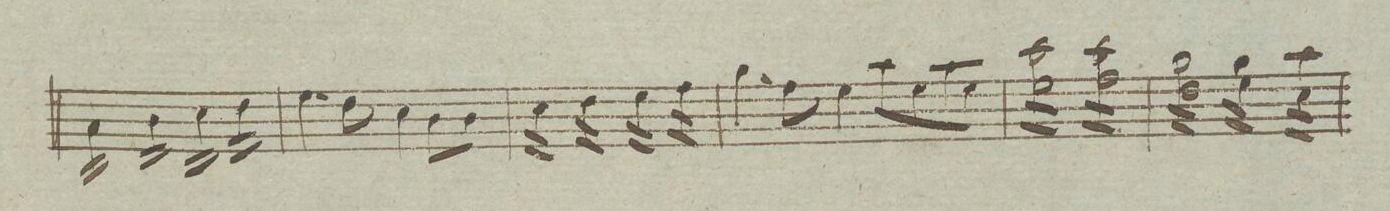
**kern	**dynam
*I"Violino. 2do	*
*clefG2	*
*k[]	*
*met(c|)	*
*M2/2	*
*tremolo	*
16aLL\	.
16a/	.
16a/	.
16a/JJ	.
16b\LL	.
16b\	.
16b\	.
16b\JJ	.
16cc\LL	.
16cc\	.
16cc\	.
16cc\JJ	.
16dd\LL	.
16dd\	.
16dd\	.
16dd\JJ	.
=225	=225
4.ee\	.
8dd\	.
4cc\	.
8b\L	.
8b\J	.
=226	=226
16cc\LL	.
16cc\	.
16cc\	.
16cc\JJ	.
16dd\LL	.
16dd\	.
16dd\	.
16dd\JJ	.
16ee\LL	.
16ee\	.
16ee\	.
16ee\JJ	.
16ff\LL	.
16ff\	.
16ff\	.
16ff\JJ	.
=227	=227
4.gg\	.
8ff\	.
*Xtremolo	*
4ee\	.
*rscale:2	*
16aa\LL	.
16ee\	.
16aa\	.
16ee\JJ	.
*rscale:1	*
=228	=228
*tremolo	*
16ee\LL 16aa\	.
16ee\ 16aa\	.
16ee\ 16aa\	.
16ee\ 16aa\	.
16ee\ 16aa\	.
16ee\ 16aa\	.
16ee\ 16aa\	.
16ee\JJ 16aa\	.
16ff\LL 16aa\	.
16ff\ 16aa\	.
16ff\ 16aa\	.
16ff\ 16aa\	.
16ff\ 16aa\	.
16ff\ 16aa\	.
16ff\ 16aa\	.
16ff\JJ 16aa\	.
=229	=229
16dd\LL 16gg\	.
16dd\ 16gg\	.
16dd\ 16gg\	.
16dd\ 16gg\	.
16dd\ 16gg\	.
16dd\ 16gg\	.
16dd\ 16gg\	.
16dd\JJ 16gg\	.
16ee\LL 16gg\	.
16ee\ 16gg\	.
16ee\ 16gg\	.
16ee\JJ 16gg\	.
16cc\LL 16aa\	.
16cc\ 16aa\	.
16cc\ 16aa\	.
16cc\JJ 16aa\	.
=230	=230
*-	*-
